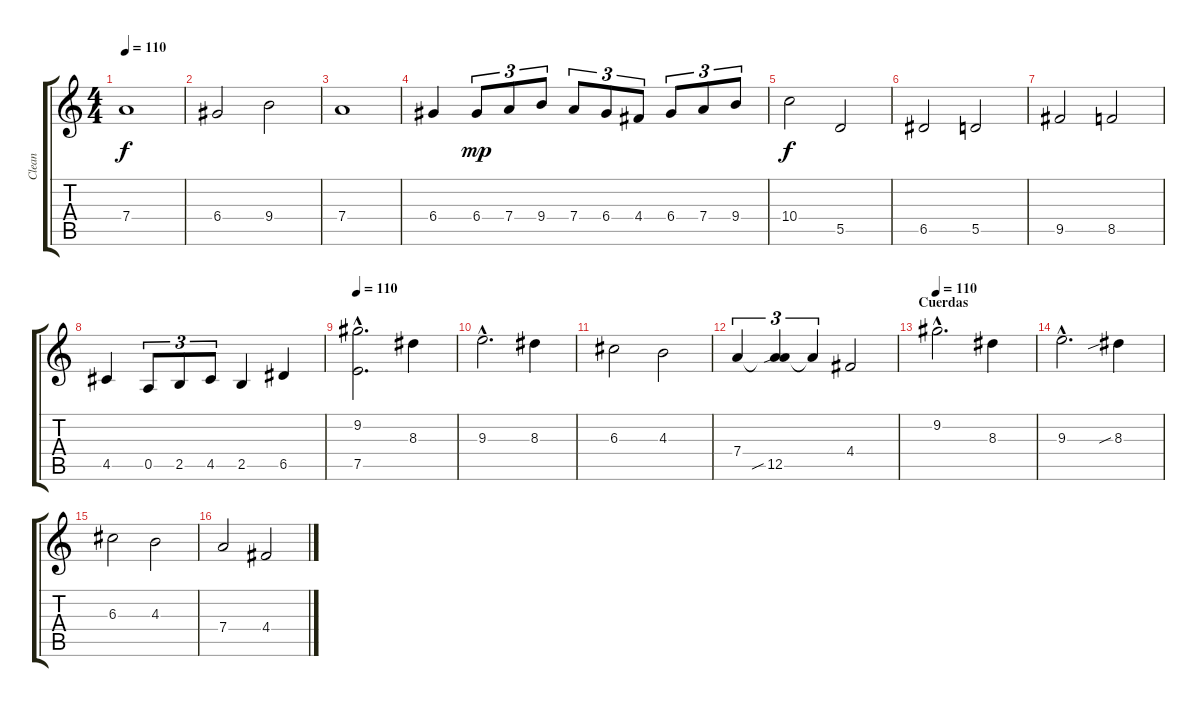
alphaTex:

\track ("Clean" "Clean") {instrument electricguitarjazz}
\staff {score tabs}
\tuning (E4 B3 G3 D3 A2 E2) {hide}
\ts (4 4)
\tempo 110
\clef g2
\ks c
7.4.1{dy f} |
6.4.2 9.4.2 |
7.4.1 |
6.4.4 6.4.8{tu (3 2) dy mp} 7.4.8{tu (3 2)} 9.4.8{tu (3 2)} 7.4.8{tu (3 2)} 6.4.8{tu (3 2)} 4.4.8{tu (3 2)} 6.4.8{tu (3 2)} 7.4.8{tu (3 2)} 9.4.8{tu (3 2)} |
10.4.2{dy f} 5.5.2 |
6.5.2 5.5.2 |
9.5.2 8.5.2 |
4.5.4 0.5.8{tu (3 2)} 2.5.8{tu (3 2)} 4.5.8{tu (3 2)} 2.5.4 6.5.4 |
\tempo 110
(9.2{hac} 7.5{hac}).2{d volume 11 instrument electricguitarjazz} 8.3.4 |
9.3{hac}.2{d} 8.3.4 |
6.3.2 4.3.2 |
7.4.4{tu (3 2)} (7.4{t} 12.5{sib}).4{tu (3 2)} 7.4{t}.4{tu (3 2)} 4.4.2 |
\section ("" "Cuerdas")
\tempo 110
9.2{hac}.2{d volume 12 instrument electricguitarjazz} 8.3.4 |
9.3{hac}.2{d} 8.3{sib}.4 |
6.3.2 4.3.2 |
7.4.2 4.4.2
